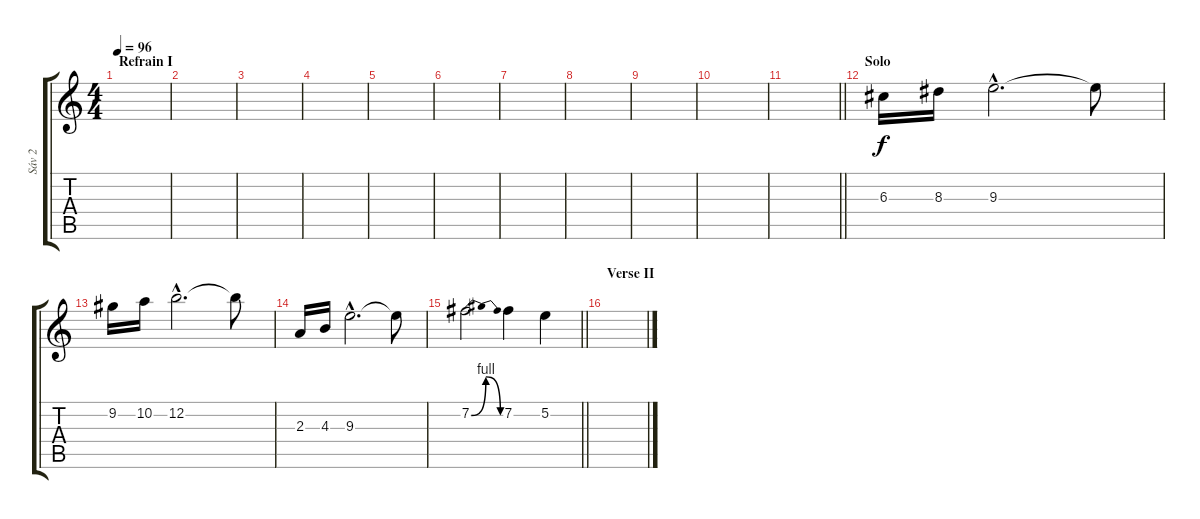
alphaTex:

\track ("Sáv 2" "Sáv 2") {instrument acousticguitarsteel}
\staff {score tabs}
\tuning (E4 B3 G3 D3 A2 E2) {hide}
\ts (4 4)
\section ("" "Refrain I")
\tempo 96
\clef g2
\ks c
|
|
|
|
|
|
|
|
|
|
\barLineRight lightlight
|
\section ("" "Solo")
6.3.16 8.3.16 9.3{hac}.2{d} 9.3{t}.8 |
9.2.16 10.2.16 12.2{hac}.2{d} 12.2{t}.8 |
2.3.16 4.3.16 9.3{hac}.2{d} 9.3{t}.8 |
\barLineRight lightlight
7.2{be (bendrelease 0 0 9 4 50 4 60 0)}.2 7.2.4 5.2.4 |
\section ("" "Verse II")
